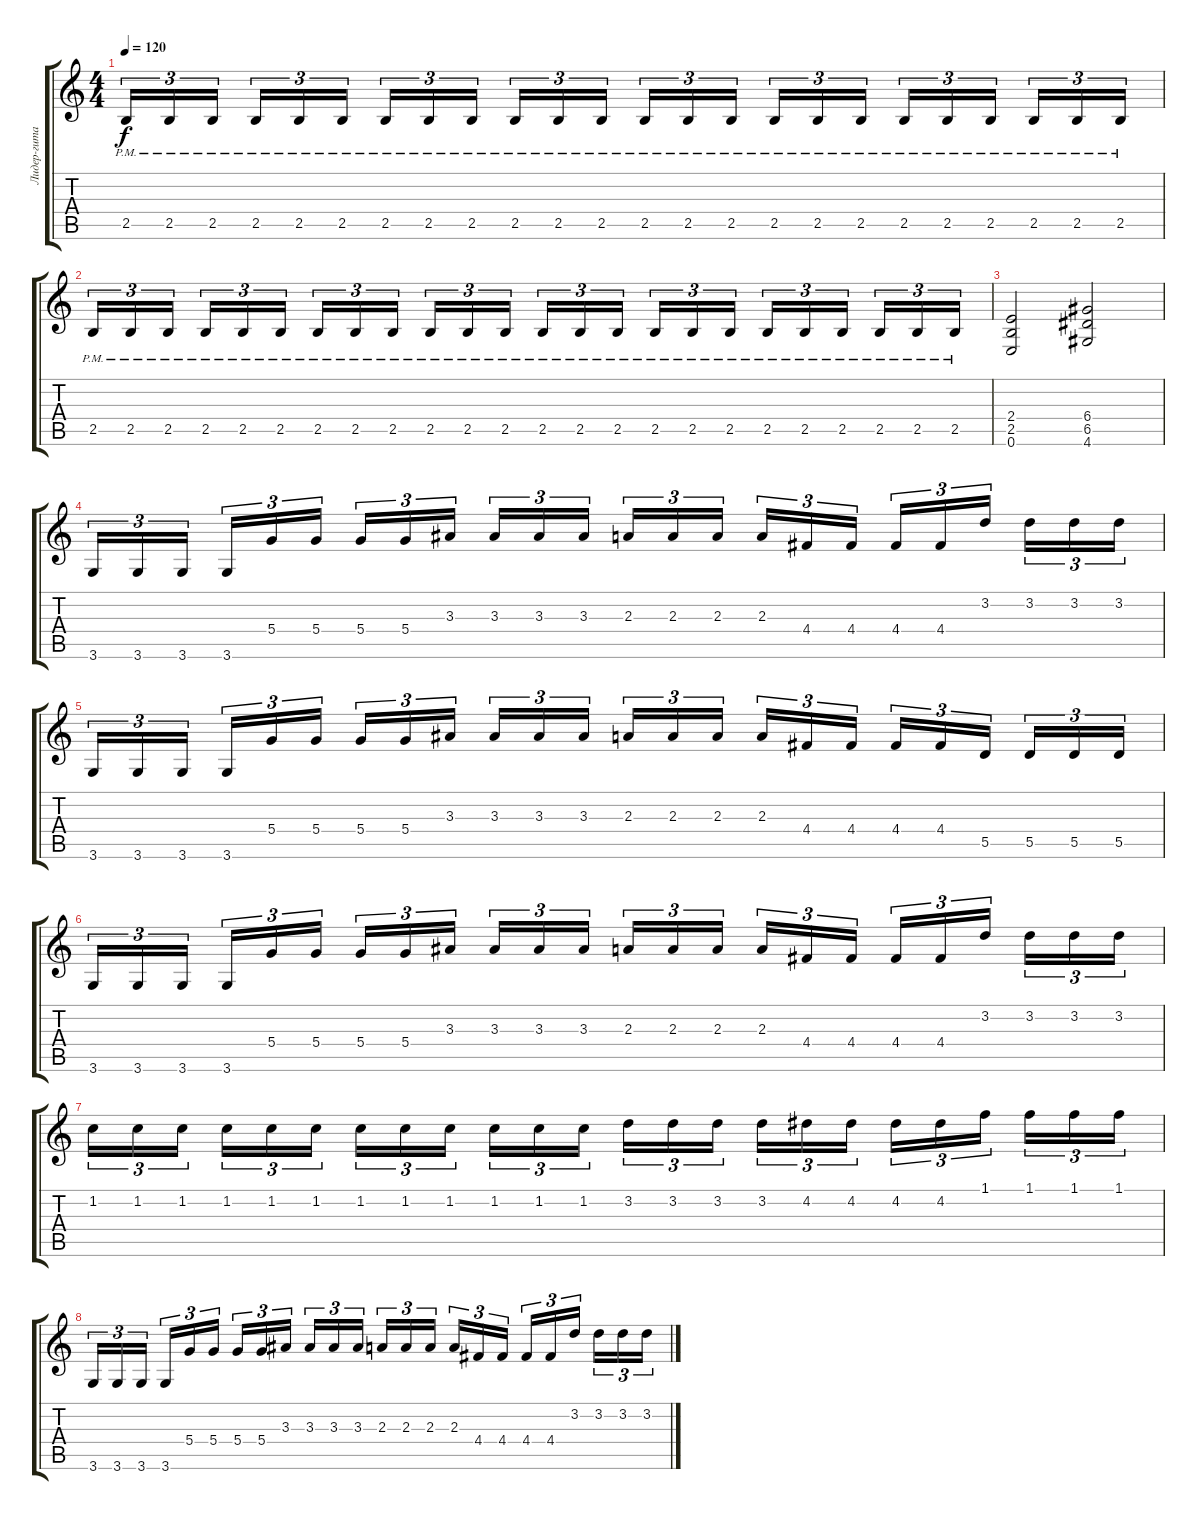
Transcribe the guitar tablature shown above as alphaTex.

\track ("Лидер-гитара (Гальдер)" "Лидер-гита") {instrument distortionguitar}
\staff {score tabs}
\tuning (E4 B3 G3 D3 A2 E2) {hide}
\ts (4 4)
\tempo 120
\clef g2
\ks c
2.5{pm}.16{tu (3 2) dy f} 2.5{pm}.16{tu (3 2)} 2.5{pm}.16{tu (3 2) beam splitsecondary} 2.5{pm}.16{tu (3 2)} 2.5{pm}.16{tu (3 2)} 2.5{pm}.16{tu (3 2)} 2.5{pm}.16{tu (3 2)} 2.5{pm}.16{tu (3 2)} 2.5{pm}.16{tu (3 2) beam splitsecondary} 2.5{pm}.16{tu (3 2)} 2.5{pm}.16{tu (3 2)} 2.5{pm}.16{tu (3 2)} 2.5{pm}.16{tu (3 2)} 2.5{pm}.16{tu (3 2)} 2.5{pm}.16{tu (3 2) beam splitsecondary} 2.5{pm}.16{tu (3 2)} 2.5{pm}.16{tu (3 2)} 2.5{pm}.16{tu (3 2)} 2.5{pm}.16{tu (3 2)} 2.5{pm}.16{tu (3 2)} 2.5{pm}.16{tu (3 2) beam splitsecondary} 2.5{pm}.16{tu (3 2)} 2.5{pm}.16{tu (3 2)} 2.5{pm}.16{tu (3 2)} |
2.5{pm}.16{tu (3 2)} 2.5{pm}.16{tu (3 2)} 2.5{pm}.16{tu (3 2) beam splitsecondary} 2.5{pm}.16{tu (3 2)} 2.5{pm}.16{tu (3 2)} 2.5{pm}.16{tu (3 2)} 2.5{pm}.16{tu (3 2)} 2.5{pm}.16{tu (3 2)} 2.5{pm}.16{tu (3 2) beam splitsecondary} 2.5{pm}.16{tu (3 2)} 2.5{pm}.16{tu (3 2)} 2.5{pm}.16{tu (3 2)} 2.5{pm}.16{tu (3 2)} 2.5{pm}.16{tu (3 2)} 2.5{pm}.16{tu (3 2) beam splitsecondary} 2.5{pm}.16{tu (3 2)} 2.5{pm}.16{tu (3 2)} 2.5{pm}.16{tu (3 2)} 2.5{pm}.16{tu (3 2)} 2.5{pm}.16{tu (3 2)} 2.5{pm}.16{tu (3 2) beam splitsecondary} 2.5{pm}.16{tu (3 2)} 2.5{pm}.16{tu (3 2)} 2.5{pm}.16{tu (3 2)} |
(2.4 2.5 0.6).2 (6.4 6.5 4.6).2 |
3.6.16{tu (3 2)} 3.6.16{tu (3 2)} 3.6.16{tu (3 2) beam splitsecondary} 3.6.16{tu (3 2)} 5.4.16{tu (3 2)} 5.4.16{tu (3 2)} 5.4.16{tu (3 2)} 5.4.16{tu (3 2)} 3.3.16{tu (3 2) beam splitsecondary} 3.3.16{tu (3 2)} 3.3.16{tu (3 2)} 3.3.16{tu (3 2)} 2.3.16{tu (3 2)} 2.3.16{tu (3 2)} 2.3.16{tu (3 2) beam splitsecondary} 2.3.16{tu (3 2)} 4.4.16{tu (3 2)} 4.4.16{tu (3 2)} 4.4.16{tu (3 2)} 4.4.16{tu (3 2)} 3.2.16{tu (3 2) beam splitsecondary} 3.2.16{tu (3 2)} 3.2.16{tu (3 2)} 3.2.16{tu (3 2)} |
3.6.16{tu (3 2)} 3.6.16{tu (3 2)} 3.6.16{tu (3 2) beam splitsecondary} 3.6.16{tu (3 2)} 5.4.16{tu (3 2)} 5.4.16{tu (3 2)} 5.4.16{tu (3 2)} 5.4.16{tu (3 2)} 3.3.16{tu (3 2) beam splitsecondary} 3.3.16{tu (3 2)} 3.3.16{tu (3 2)} 3.3.16{tu (3 2)} 2.3.16{tu (3 2)} 2.3.16{tu (3 2)} 2.3.16{tu (3 2) beam splitsecondary} 2.3.16{tu (3 2)} 4.4.16{tu (3 2)} 4.4.16{tu (3 2)} 4.4.16{tu (3 2)} 4.4.16{tu (3 2)} 5.5.16{tu (3 2) beam splitsecondary} 5.5.16{tu (3 2)} 5.5.16{tu (3 2)} 5.5.16{tu (3 2)} |
3.6.16{tu (3 2)} 3.6.16{tu (3 2)} 3.6.16{tu (3 2) beam splitsecondary} 3.6.16{tu (3 2)} 5.4.16{tu (3 2)} 5.4.16{tu (3 2)} 5.4.16{tu (3 2)} 5.4.16{tu (3 2)} 3.3.16{tu (3 2) beam splitsecondary} 3.3.16{tu (3 2)} 3.3.16{tu (3 2)} 3.3.16{tu (3 2)} 2.3.16{tu (3 2)} 2.3.16{tu (3 2)} 2.3.16{tu (3 2) beam splitsecondary} 2.3.16{tu (3 2)} 4.4.16{tu (3 2)} 4.4.16{tu (3 2)} 4.4.16{tu (3 2)} 4.4.16{tu (3 2)} 3.2.16{tu (3 2) beam splitsecondary} 3.2.16{tu (3 2)} 3.2.16{tu (3 2)} 3.2.16{tu (3 2)} |
1.2.16{tu (3 2)} 1.2.16{tu (3 2)} 1.2.16{tu (3 2) beam splitsecondary} 1.2.16{tu (3 2)} 1.2.16{tu (3 2)} 1.2.16{tu (3 2)} 1.2.16{tu (3 2)} 1.2.16{tu (3 2)} 1.2.16{tu (3 2) beam splitsecondary} 1.2.16{tu (3 2)} 1.2.16{tu (3 2)} 1.2.16{tu (3 2)} 3.2.16{tu (3 2)} 3.2.16{tu (3 2)} 3.2.16{tu (3 2) beam splitsecondary} 3.2.16{tu (3 2)} 4.2.16{tu (3 2)} 4.2.16{tu (3 2)} 4.2.16{tu (3 2)} 4.2.16{tu (3 2)} 1.1.16{tu (3 2) beam splitsecondary} 1.1.16{tu (3 2)} 1.1.16{tu (3 2)} 1.1.16{tu (3 2)} |
3.6.16{tu (3 2)} 3.6.16{tu (3 2)} 3.6.16{tu (3 2) beam splitsecondary} 3.6.16{tu (3 2)} 5.4.16{tu (3 2)} 5.4.16{tu (3 2)} 5.4.16{tu (3 2)} 5.4.16{tu (3 2)} 3.3.16{tu (3 2) beam splitsecondary} 3.3.16{tu (3 2)} 3.3.16{tu (3 2)} 3.3.16{tu (3 2)} 2.3.16{tu (3 2)} 2.3.16{tu (3 2)} 2.3.16{tu (3 2) beam splitsecondary} 2.3.16{tu (3 2)} 4.4.16{tu (3 2)} 4.4.16{tu (3 2)} 4.4.16{tu (3 2)} 4.4.16{tu (3 2)} 3.2.16{tu (3 2) beam splitsecondary} 3.2.16{tu (3 2)} 3.2.16{tu (3 2)} 3.2.16{tu (3 2)}
